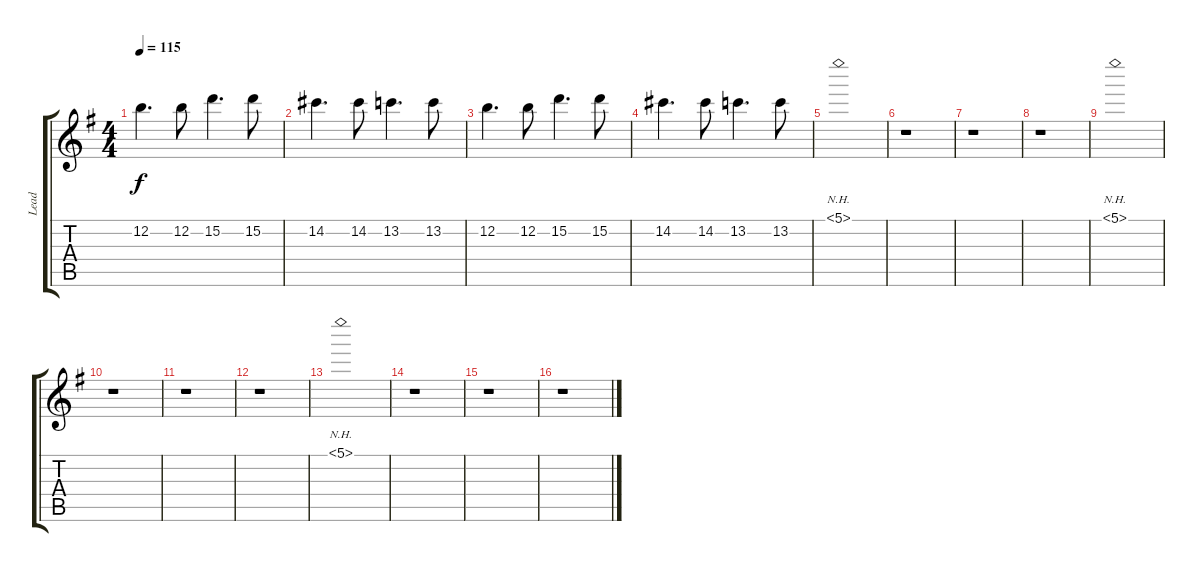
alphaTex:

\track ("Lead" "Lead") {instrument distortionguitar}
\staff {score tabs}
\tuning (E4 B3 G3 D3 A2 E2) {hide}
\ts (4 4)
\tempo 115
\clef g2
\ks eminor
12.2.4{d dy f} 12.2.8 15.2.4{d} 15.2.8 |
14.2.4{d} 14.2.8 13.2.4{d} 13.2.8 |
12.2.4{d} 12.2.8 15.2.4{d} 15.2.8 |
14.2.4{d} 14.2.8 13.2.4{d} 13.2.8 |
5.1{nh}.1 |
r.1 |
r.1 |
r.1 |
5.1{nh}.1{volume 6} |
r.1 |
r.1 |
r.1 |
5.1{nh}.1 |
r.1 |
r.1 |
r.1
